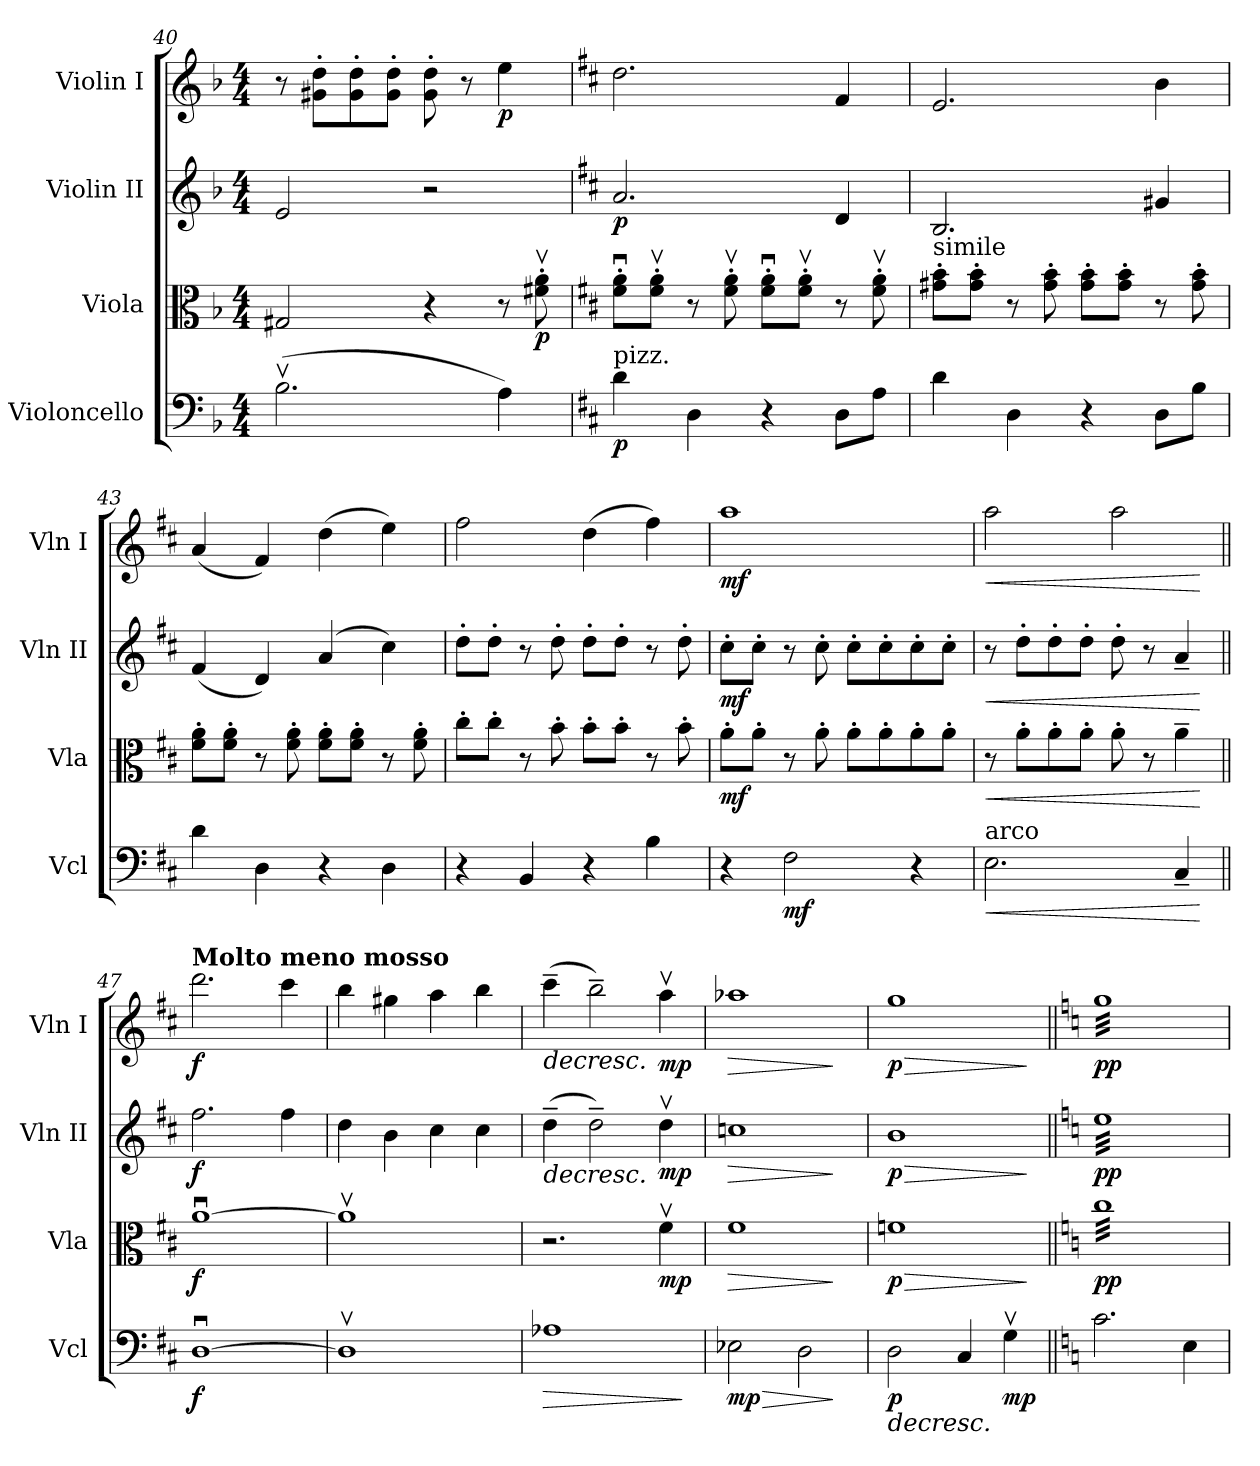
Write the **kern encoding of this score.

**kern	**dynam	**kern	**dynam	**kern	**dynam	**kern	**dynam
*part4	*part4	*part3	*part3	*part2	*part2	*part1	*part1
*staff4	*staff4	*staff3	*staff3	*staff2	*staff2	*staff1	*staff1
*I"Violoncello	*	*I"Viola	*	*I"Violin II	*	*I"Violin I	*
*I'Vcl	*	*I'Vla	*	*I'Vln II	*	*I'Vln I	*
!!LO:LB:g=z
*clefF4	*	*clefC3	*	*clefG2	*	*clefG2	*
*k[b-]	*	*k[b-]	*	*k[b-]	*	*k[b-]	*
*M4/4	*	*M4/4	*	*M4/4	*	*M4/4	*
=40	=40	=40	=40	=40	=40	=40	=40
(2.B-v\	.	2G#X/	.	2e/	.	8r	.
.	.	.	.	.	.	8g#X\' 8dd\'L	.
.	.	.	.	.	.	8g#\' 8dd\'	.
.	.	.	.	.	.	8g#\' 8dd\'J	.
.	.	4r	.	2r	.	8g#\' 8dd\'	.
.	.	.	.	.	.	8r	.
!	!	!	!	!	!	!	!LO:DY:b
4A\)	.	8r	.	.	.	4ee\	p
!	!	!	!LO:DY:b	!	!	!	!
.	.	8f#X\v' 8a\v'	p	.	.	.	.
=41	=41	=41	=41	=41	=41	=41	=41
*k[f#c#]	*	*k[f#c#]	*	*k[f#c#]	*	*k[f#c#]	*
!LO:TX:a:t=pizz.	!	!	!	!	!	!	!
!	!LO:DY:b	!	!	!	!LO:DY:b	!	!
4d\	p	8f#\u' 8a\u'L	.	2.a/	p	2.dd\	.
.	.	8f#\v' 8a\v'J	.	.	.	.	.
4D\	.	8r	.	.	.	.	.
.	.	8f#\v' 8a\v'	.	.	.	.	.
4r	.	8f#\u' 8a\u'L	.	.	.	.	.
.	.	8f#\v' 8a\v'J	.	.	.	.	.
8D\L	.	8r	.	4d/	.	4f#/	.
8A\J	.	8f#\v' 8a\v'	.	.	.	.	.
=42	=42	=42	=42	=42	=42	=42	=42
!	!	!LO:TX:a:t=simile	!	!	!	!	!
4d\	.	8g#X\' 8b\'L	.	2.B/	.	2.e/	.
.	.	8g#\' 8b\'J	.	.	.	.	.
4D\	.	8r	.	.	.	.	.
.	.	8g#\' 8b\'	.	.	.	.	.
4r	.	8g#\' 8b\'L	.	.	.	.	.
.	.	8g#\' 8b\'J	.	.	.	.	.
8D\L	.	8r	.	4g#X/	.	4b\	.
8B\J	.	8g#\' 8b\'	.	.	.	.	.
=43	=43	=43	=43	=43	=43	=43	=43
4d\	.	8f#\' 8a\'L	.	(4f#/	.	(4a/	.
.	.	8f#\' 8a\'J	.	.	.	.	.
4D\	.	8r	.	4d/)	.	4f#/)	.
.	.	8f#\' 8a\'	.	.	.	.	.
4r	.	8f#\' 8a\'L	.	(4a/	.	(4dd\	.
.	.	8f#\' 8a\'J	.	.	.	.	.
4D\	.	8r	.	4cc#\)	.	4ee\)	.
.	.	8f#\' 8a\'	.	.	.	.	.
!!LO:LB:g=z
=44	=44	=44	=44	=44	=44	=44	=44
4r	.	8cc#'\L	.	8dd'\L	.	2ff#\	.
.	.	8cc#'\J	.	8dd'\J	.	.	.
4BB/	.	8r	.	8r	.	.	.
.	.	8b'\	.	8dd'\	.	.	.
4r	.	8b'\L	.	8dd'\L	.	(4dd\	.
.	.	8b'\J	.	8dd'\J	.	.	.
4B\	.	8r	.	8r	.	4ff#\)	.
.	.	8b'\	.	8dd'\	.	.	.
=45	=45	=45	=45	=45	=45	=45	=45
!	!	!	!LO:DY:b	!	!LO:DY:b	!	!LO:DY:b
4r	.	8a'\L	mf	8cc#'\L	mf	1aa	mf
.	.	8a'\J	.	8cc#'\J	.	.	.
!	!LO:DY:b	!	!	!	!	!	!
2F#\	mf	8r	.	8r	.	.	.
.	.	8a'\	.	8cc#'\	.	.	.
.	.	8a'\L	.	8cc#'\L	.	.	.
.	.	8a'\	.	8cc#'\	.	.	.
4r	.	8a'\	.	8cc#'\	.	.	.
.	.	8a'\J	.	8cc#'\J	.	.	.
=46	=46	=46	=46	=46	=46	=46	=46
!LO:TX:a:t=arco	!	!	!	!	!	!	!
!	!LO:HP:b	!	!LO:HP:b	!	!LO:HP:b	!	!LO:HP:b
2.E\	<	8r	<	8r	<	2aa\	<
.	.	8a'\L	.	8dd'\L	.	.	.
.	.	8a'\	.	8dd'\	.	.	.
.	.	8a'\J	.	8dd'\J	.	.	.
.	.	8a'\	.	8dd'\	.	2aa\	.
.	.	8r	.	8r	.	.	.
4C#~/	.	4a~\	.	4a~/	.	.	.
.	[	.	[	.	[	.	[
=47||	=47||	=47||	=47||	=47||	=47||	=47||	=47||
!	!	!	!	!	!	!LO:TX:a:B:t=Molto meno mosso	!
!	!LO:DY:b	!	!LO:DY:b	!	!LO:DY:b	!	!LO:DY:b
[1Du	f	[1au	f	2.ff#\	f	2.ddd\	f
.	.	.	.	4ff#\	.	4ccc#\	.
=48	=48	=48	=48	=48	=48	=48	=48
1Dv]	.	1av]	.	4dd\	.	4bb\	.
.	.	.	.	4b\	.	4gg#X\	.
.	.	.	.	4cc#\	.	4aa\	.
.	.	.	.	4cc#\	.	4bb\	.
=49	=49	=49	=49	=49	=49	=49	=49
!	!LO:HP:b	!	!	!	!LO:HP:b	!	!LO:HP:b
1A-X	>	2.r	.	(4dd~\	>	(4ccc#~\	>
.	.	.	.	2dd~\)	.	2bb~\)	.
!	!	!	!LO:DY:b	!	!LO:DY:b	!	!LO:DY:b
.	.	4f#v\	mp	4ddv\	mp	4aav\	mp
.	]	.	.	.	]	.	]
!!LO:PB:g=z
=50	=50	=50	=50	=50	=50	=50	=50
!	!LO:HP:b	!	!LO:HP:b	!	!LO:HP:b	!	!LO:HP:b
!	!LO:DY:n=1:b	!	!	!	!	!	!
2E-X\	> mp	1f#	>	1ccn	>	1aa-X	>
2D\	.	.	.	.	.	.	.
.	]	.	]	.	]	.	]
=51	=51	=51	=51	=51	=51	=51	=51
!	!LO:HP:b	!	!LO:HP:b	!	!LO:HP:b	!	!LO:HP:b
!	!LO:DY:n=1:b	!	!LO:DY:n=1:b	!	!LO:DY:n=1:b	!	!LO:DY:n=1:b
2D\	> p	1fn	> p	1b	> p	1gg	> p
4C#i/	.	.	.	.	.	.	.
!	!LO:DY:n=2:b	!	!	!	!	!	!
4Gv\	mp	.	.	.	.	.	.
.	]	.	]	.	]	.	]
=52||	=52||	=52||	=52||	=52||	=52||	=52||	=52||
*k[]	*	*k[]	*	*k[]	*	*k[]	*
*	*	*	*	*	*	*MM100	*
!	!	!	!	!	!	!LO:TX:a:B:t=Adagio	!
!	!	!	!LO:DY:b	!	!LO:DY:b	!	!LO:DY:b
*	*	*tremolo	*	*	*	*	*
*	*	*	*	*tremolo	*	*	*
*	*	*	*	*	*	*tremolo	*
2.c\	.	32ccLLL	pp	32eeLLL	pp	32ggLLL	pp
.	.	32cc	.	32ee	.	32gg	.
.	.	32cc	.	32ee	.	32gg	.
.	.	32cc	.	32ee	.	32gg	.
.	.	32cc	.	32ee	.	32gg	.
.	.	32cc	.	32ee	.	32gg	.
.	.	32cc	.	32ee	.	32gg	.
.	.	32cc	.	32ee	.	32gg	.
.	.	32cc	.	32ee	.	32gg	.
.	.	32cc	.	32ee	.	32gg	.
.	.	32cc	.	32ee	.	32gg	.
.	.	32cc	.	32ee	.	32gg	.
.	.	32cc	.	32ee	.	32gg	.
.	.	32cc	.	32ee	.	32gg	.
.	.	32cc	.	32ee	.	32gg	.
.	.	32cc	.	32ee	.	32gg	.
.	.	32cc	.	32ee	.	32gg	.
.	.	32cc	.	32ee	.	32gg	.
.	.	32cc	.	32ee	.	32gg	.
.	.	32cc	.	32ee	.	32gg	.
.	.	32cc	.	32ee	.	32gg	.
.	.	32cc	.	32ee	.	32gg	.
.	.	32cc	.	32ee	.	32gg	.
.	.	32cc	.	32ee	.	32gg	.
4E\	.	32cc	.	32ee	.	32gg	.
.	.	32cc	.	32ee	.	32gg	.
.	.	32cc	.	32ee	.	32gg	.
.	.	32cc	.	32ee	.	32gg	.
.	.	32cc	.	32ee	.	32gg	.
.	.	32cc	.	32ee	.	32gg	.
.	.	32cc	.	32ee	.	32gg	.
.	.	32ccJJJ	.	32eeJJJ	.	32ggJJJ	.
*	*	*	*	*	*	*Xtremolo	*
*	*	*	*	*Xtremolo	*	*	*
*	*	*Xtremolo	*	*	*	*	*
=	=	=	=	=	=	=	=
*-	*-	*-	*-	*-	*-	*-	*-
